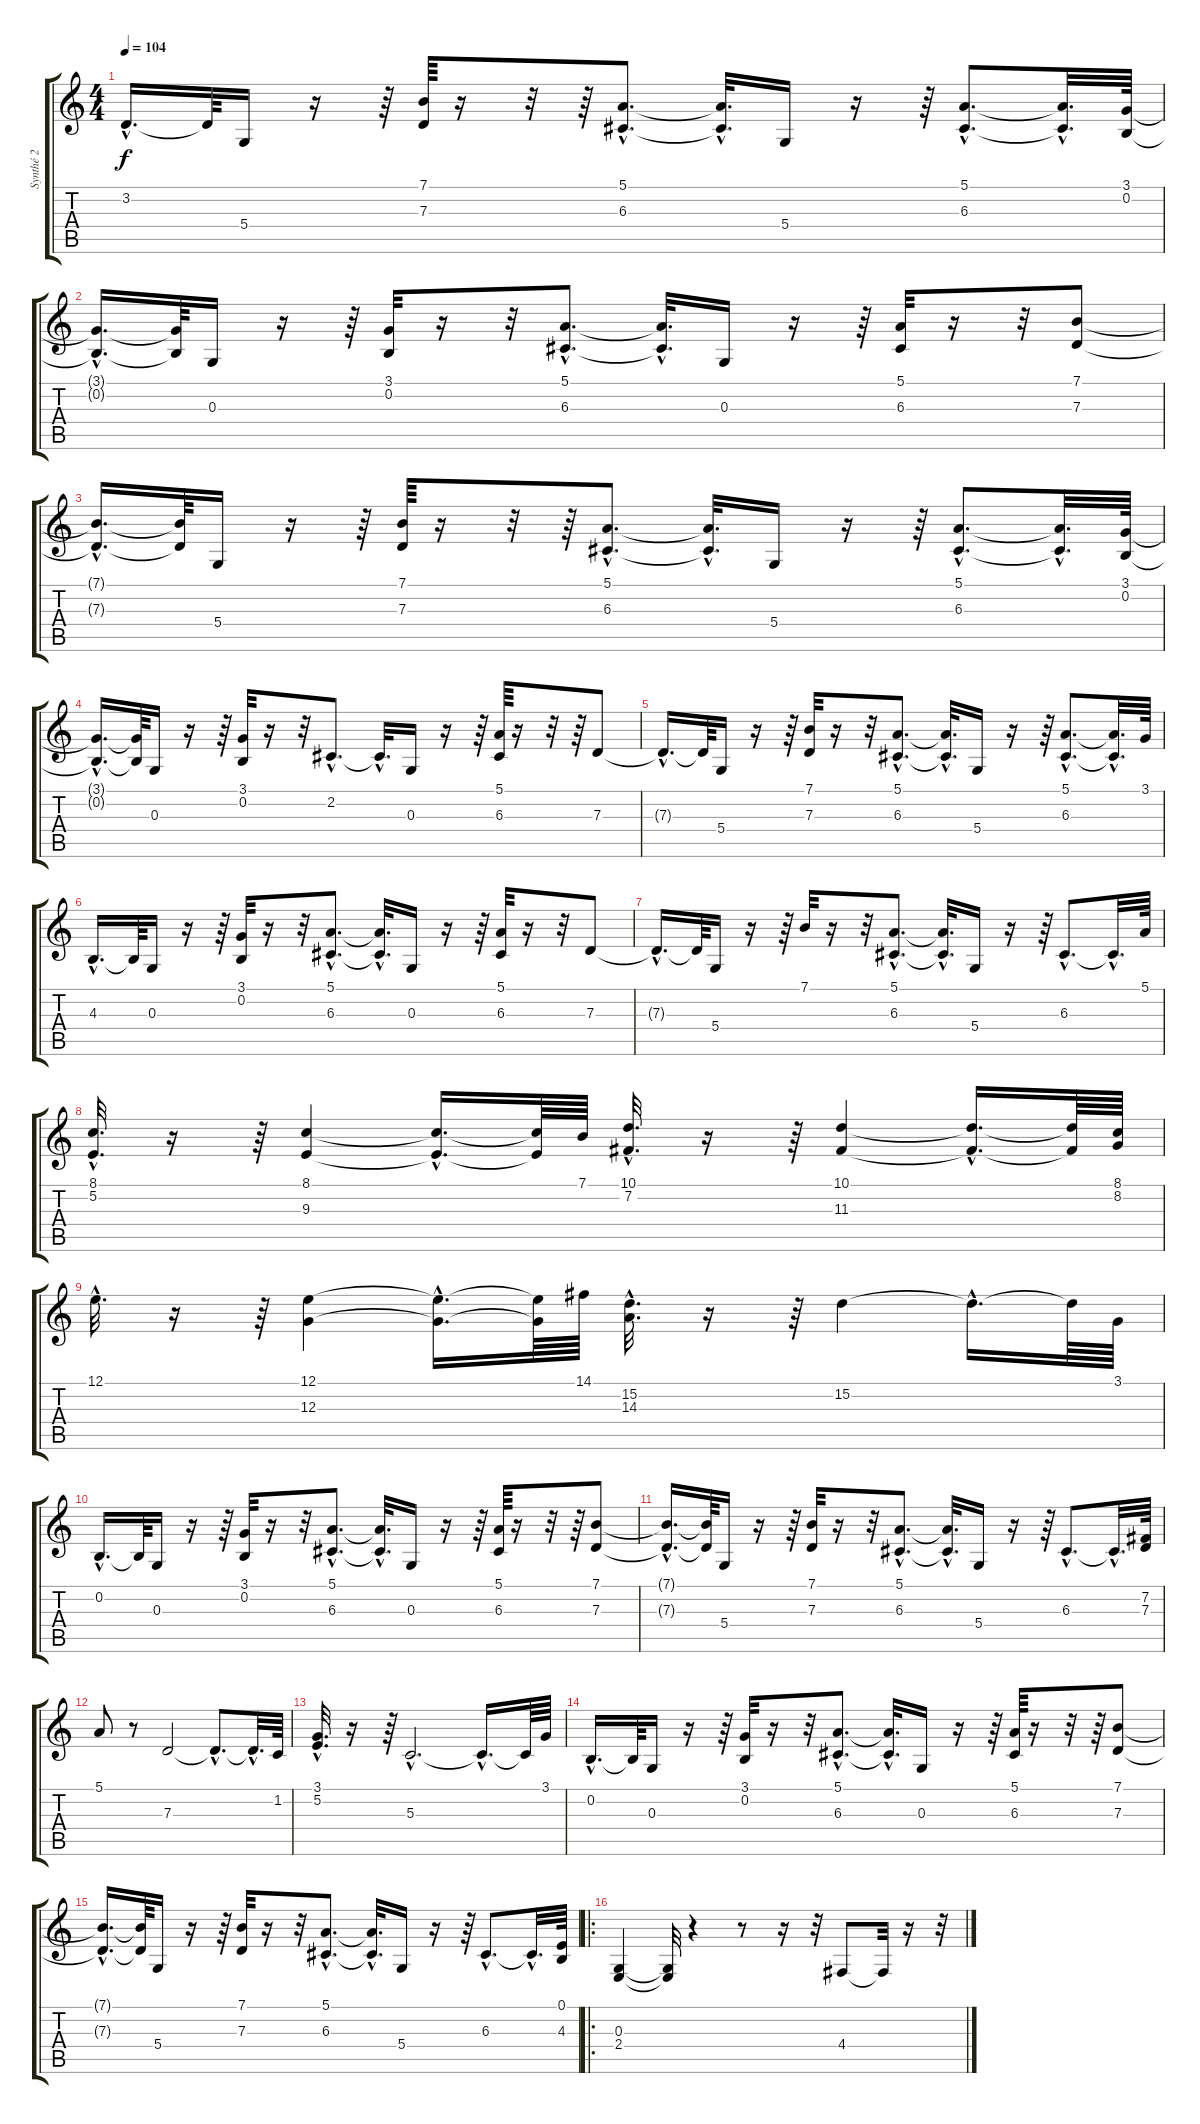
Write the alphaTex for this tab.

\track ("Synthé 2" "Synthé 2") {instrument fx8scifi}
\staff {score tabs}
\tuning (E4 B3 G3 D3 A2 E2) {hide}
\ts (4 4)
\tempo 104
\clef g2
\ks c
3.2{hac t}.16{d dy f} 3.2{t}.64 5.4.16 r.16 r.64 (7.1 7.3).64 r.16 r.32 r.64 (5.1{hac} 6.3{hac}).8{d} (5.1{hac t} 6.3{hac t}).32{d} 5.4.16 r.16 r.64 (5.1{hac} 6.3{hac}).8{d} (5.1{hac t} 6.3{hac t}).32{d} (3.1 0.2).64 |
(3.1{hac t} 0.2{hac t}).16{d} (3.1{t} 0.2{t}).64 0.3.16 r.16 r.64 (3.1 0.2).32 r.16 r.32 (5.1{hac} 6.3{hac}).8{d} (5.1{hac t} 6.3{hac t}).32{d} 0.3.16 r.16 r.64 (5.1 6.3).32 r.16 r.32 (7.1 7.3).8 |
(7.1{hac t} 7.3{hac t}).16{d} (7.1{t} 7.3{t}).64 5.4.16 r.16 r.64 (7.1 7.3).64 r.16 r.32 r.64 (5.1{hac} 6.3{hac}).8{d} (5.1{hac t} 6.3{hac t}).32{d} 5.4.16 r.16 r.64 (5.1{hac} 6.3{hac}).8{d} (5.1{hac t} 6.3{hac t}).32{d} (3.1 0.2).64 |
(3.1{hac t} 0.2{hac t}).16{d} (3.1{t} 0.2{t}).64 0.3.16 r.16 r.64 (3.1 0.2).32 r.16 r.32 2.2{hac}.8{d} 2.2{hac t}.32{d} 0.3.16 r.16 r.64 (5.1 6.3).64 r.16 r.32 r.64 7.3.8 |
7.3{hac t}.16{d} 7.3{t}.64 5.4.16 r.16 r.64 (7.1 7.3).32 r.16 r.32 (5.1{hac} 6.3{hac}).8{d} (5.1{hac t} 6.3{hac t}).32{d} 5.4.16 r.16 r.64 (5.1{hac} 6.3{hac}).8{d} (5.1{hac t} 6.3{hac t}).32{d} 3.1.64 |
4.3{hac}.16{d} 4.3{t}.64 0.3.16 r.16 r.64 (3.1 0.2).32 r.16 r.32 (5.1{hac} 6.3{hac}).8{d} (5.1{hac t} 6.3{hac t}).32{d} 0.3.16 r.16 r.64 (5.1 6.3).32 r.16 r.32 7.3.8 |
7.3{hac t}.16{d} 7.3{t}.64 5.4.16 r.16 r.64 7.1.32 r.16 r.32 (5.1{hac} 6.3{hac}).8{d} (5.1{hac t} 6.3{hac t}).32{d} 5.4.16 r.16 r.64 6.3{hac}.8{d} 6.3{hac t}.32{d} 5.1.64 |
(8.1{hac} 5.2{hac}).32{d} r.16 r.64 (8.1 9.3).4 (8.1{hac t} 9.3{hac t}).16{d} (8.1{t} 9.3{t}).64 7.1.64 (10.1{hac} 7.2{hac}).32{d} r.16 r.64 (10.1 11.3).4 (10.1{hac t} 11.3{hac t}).16{d} (10.1{t} 11.3{t}).64 (8.1 8.2).64 |
12.1{hac}.32{d} r.16 r.64 (12.1 12.3).4 (12.1{hac t} 12.3{hac t}).16{d} (12.1{t} 12.3{t}).64 14.1.64 (15.2{hac} 14.3{hac}).32{d} r.16 r.64 15.2.4 15.2{hac t}.16{d} 15.2{t}.64 3.1.64 |
0.2{hac}.16{d} 0.2{t}.64 0.3.16 r.16 r.64 (3.1 0.2).32 r.16 r.32 (5.1{hac} 6.3{hac}).8{d} (5.1{hac t} 6.3{hac t}).32{d} 0.3.16 r.16 r.64 (5.1 6.3).64 r.16 r.32 r.64 (7.1 7.3).8 |
(7.1{hac t} 7.3{hac t}).16{d} (7.1{t} 7.3{t}).64 5.4.16 r.16 r.64 (7.1 7.3).32 r.16 r.32 (5.1{hac} 6.3{hac}).8{d} (5.1{hac t} 6.3{hac t}).32{d} 5.4.16 r.16 r.64 6.3{hac}.8{d} 6.3{hac t}.32{d} (7.2 7.3).64 |
5.1.8 r.8 7.3.2 7.3{hac t}.8{d} 7.3{hac t}.32{d} 1.2.64 |
(3.1{hac} 5.2{hac}).32{d} r.16 r.64 5.3{hac}.2{d} 5.3{hac t}.16{d} 5.3{t}.64 3.1.64 |
0.2{hac}.16{d} 0.2{t}.64 0.3.16 r.16 r.64 (3.1 0.2).32 r.16 r.32 (5.1{hac} 6.3{hac}).8{d} (5.1{hac t} 6.3{hac t}).32{d} 0.3.16 r.16 r.64 (5.1 6.3).64 r.16 r.32 r.64 (7.1 7.3).8 |
(7.1{hac t} 7.3{hac t}).16{d} (7.1{t} 7.3{t}).64 5.4.16 r.16 r.64 (7.1 7.3).32 r.16 r.32 (5.1{hac} 6.3{hac}).8{d} (5.1{hac t} 6.3{hac t}).32{d} 5.4.16 r.16 r.64 6.3{hac}.8{d} 6.3{hac t}.32{d} (0.1 4.3).64 |
\ro
(0.3 2.4).4 (0.3{t} 2.4{t}).32 r.4 r.8 r.16 r.32 4.4.8 4.4{t}.32 r.16 r.32
